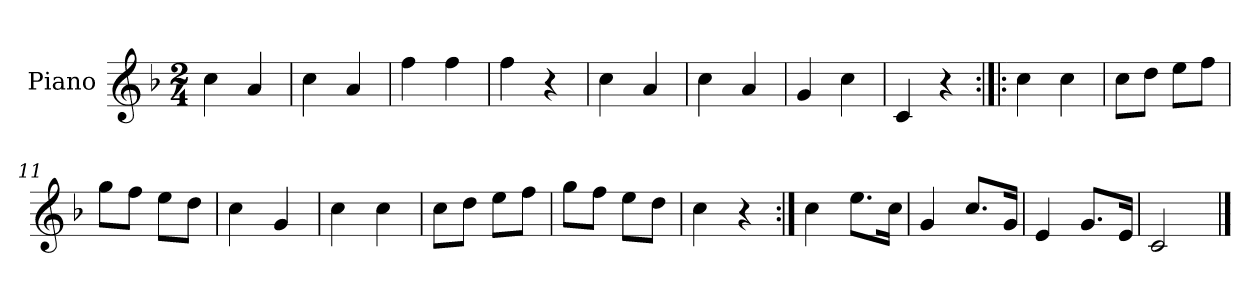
**kern
*part1
*staff1
*I"Piano
*I'Pno.
*clefG2
*k[b-]
*M2/4
=1
4cc\
4a/
=2
4cc\
4a/
=3
4ff\
4ff\
=4
4ff\
4r
=5
4cc\
4a/
=6
4cc\
4a/
=7
4g/
4cc\
=8
4c/
4r
=9:|!|:
4cc\
4cc\
=10
8cc\L
8dd\J
8ee\L
8ff\J
=11
8gg\L
8ff\J
8ee\L
8dd\J
=12
4cc\
4g/
=13
4cc\
4cc\
=14
8cc\L
8dd\J
8ee\L
8ff\J
=15
8gg\L
8ff\J
8ee\L
8dd\J
=16
4cc\
4r
=17:|!
4cc\
8.ee\L
16cc\Jk
=18
4g/
8.cc/L
16g/Jk
=19
4e/
8.g/L
16e/Jk
=20
2c/
==
*-
